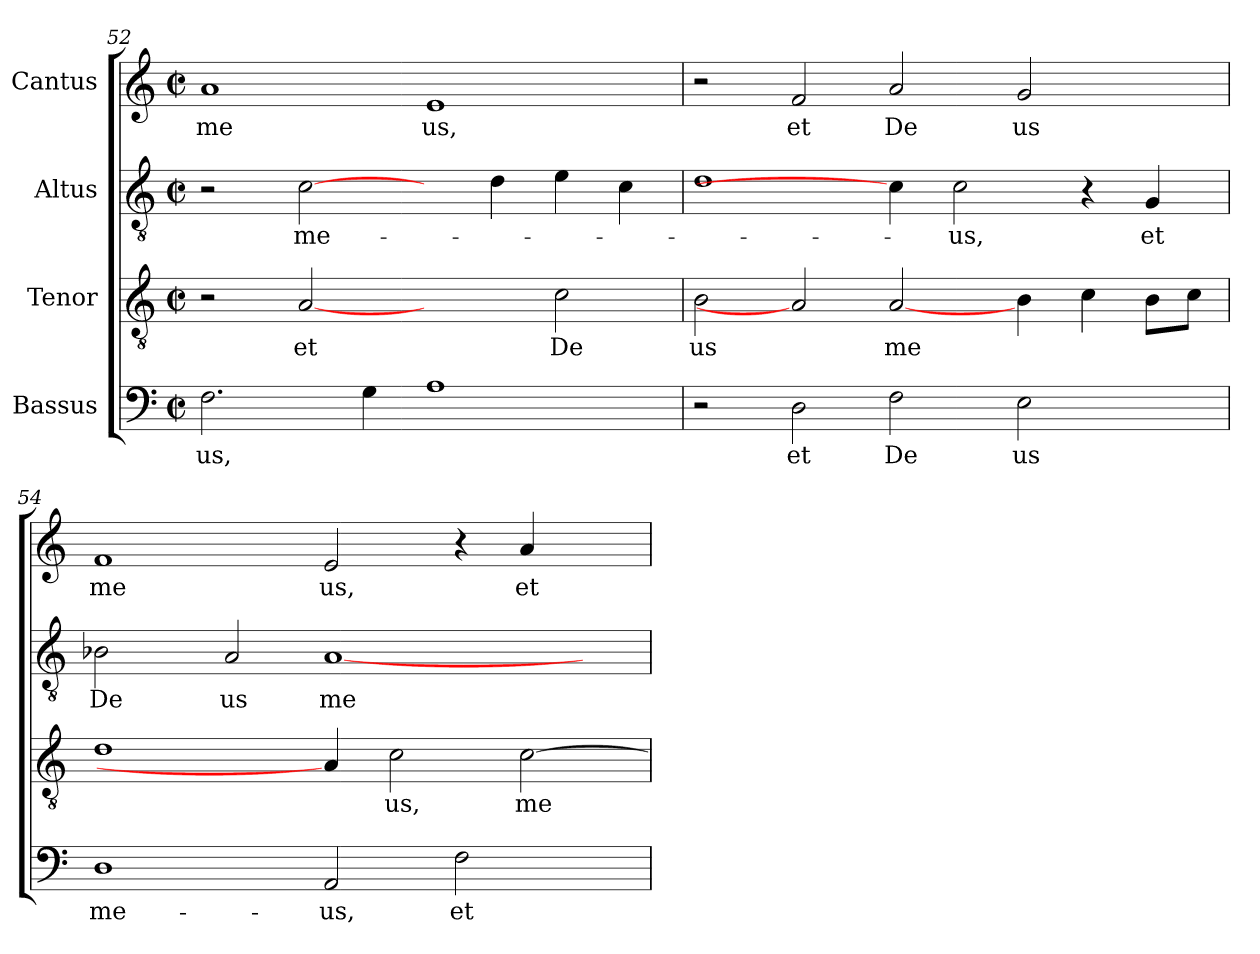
**kern	**text	**kern	**text	**kern	**text	**kern	**text
*part4	*part4	*part3	*part3	*part2	*part2	*part1	*part1
*staff4	*staff4	*staff3	*staff3	*staff2	*staff2	*staff1	*staff1
*I"Bassus	*	*I"Tenor	*	*I"Altus	*	*I"Cantus	*
*clefF4	*	*clefGv2	*	*clefGv2	*	*clefG2	*
*	*	*k[]	*	*	*	*	*
*	*	*C:	*	*	*	*	*
*M2/2	*	*M2/2	*	*M2/2	*	*M2/2	*
*met(c|)	*	*met(c|)	*	*met(c|)	*	*met(c|)	*
=52	=52	=52	=52	=52	=52	=52	=52
!	!LO:LY:b	!	!	!	!	!	!LO:LY:b:cj
2.F\	us,	2r	.	2r	.	1a	me
!	!	!	!LO:LY:b:cj	!	!LO:LY:b	!	!
.	.	[2A	et	[2c\	me-	.	.
4G\	.	.	.	.	.	.	.
!	!	!	!	!	!	!	!LO:LY:b:cj
1A	.	2ryy	.	4ryy	.	1e	us,
.	.	.	.	4d\	.	.	.
!	!	!	!LO:LY:b:cj	!	!	!	!
.	.	2c\	De	4e\	.	.	.
.	.	.	.	4c\	.	.	.
=53	=53	=53	=53	=53	=53	=53	=53
!	!	!	!LO:LY:b:cj	!	!	!	!
2r	.	2B\	us	1d	.	2r	.
!	!LO:LY:b:cj	!	!	!	!	!	!LO:LY:b:cj
2D\	et	2A]	.	.	.	2f/	et
!	!LO:LY:b:cj	!	!LO:LY:b	!	!	!	!LO:LY:b:cj
2F\	De	[2A/	me	4c\]	.	2a/	De
!	!	!	!	!	!LO:LY:b:cj	!	!
.	.	.	.	2c\	-us,	.	.
!	!LO:LY:b:cj	!	!	!	!	!	!LO:LY:b:cj
2E\	us	4B\	.	.	.	2g/	us
.	.	4c\	.	4r	.	.	.
!	!	!	!	!	!LO:LY:b:cj	!	!
4ryy	.	8B\L	.	4G/	et	4ryy	.
.	.	8c\J	.	.	.	.	.
!!LO:LB:g=z
=54	=54	=54	=54	=54	=54	=54	=54
!	!LO:LY:b:cj	!	!	!	!LO:LY:b:cj	!	!LO:LY:b:cj
*	*	*^	*	*	*	*	*
1D	me-	1d	4ryy	.	2B-X\	De	1f	me
.	.	.	0ryy	.	.	.	.	.
!	!	!	!	!	!	!LO:LY:b:cj	!	!
.	.	.	.	.	2A/	us	.	.
!	!LO:LY:b:cj	!	!	!	!	!LO:LY:b:cj	!	!LO:LY:b:cj
2AA/	-us,	4A/]	.	.	[<1A	me	2e/	us,
!	!	!	!	!LO:LY:b:cj	!	!	!	!
.	.	2c\	.	us,	.	.	.	.
!	!LO:LY:b:cj	!	!	!	!	!	!	!
2F\	et	.	.	.	.	.	4r	.
!	!	!	!	!LO:LY:b	!	!	!	!LO:LY:b:cj
.	.	[>2c\	.	me	.	.	4a/	et
4ryy	.	.	.	.	4ryy	.	4ryy	.
*	*	*v	*v	*	*	*	*	*
=	=	=	=	=	=	=	=
*-	*-	*-	*-	*-	*-	*-	*-
